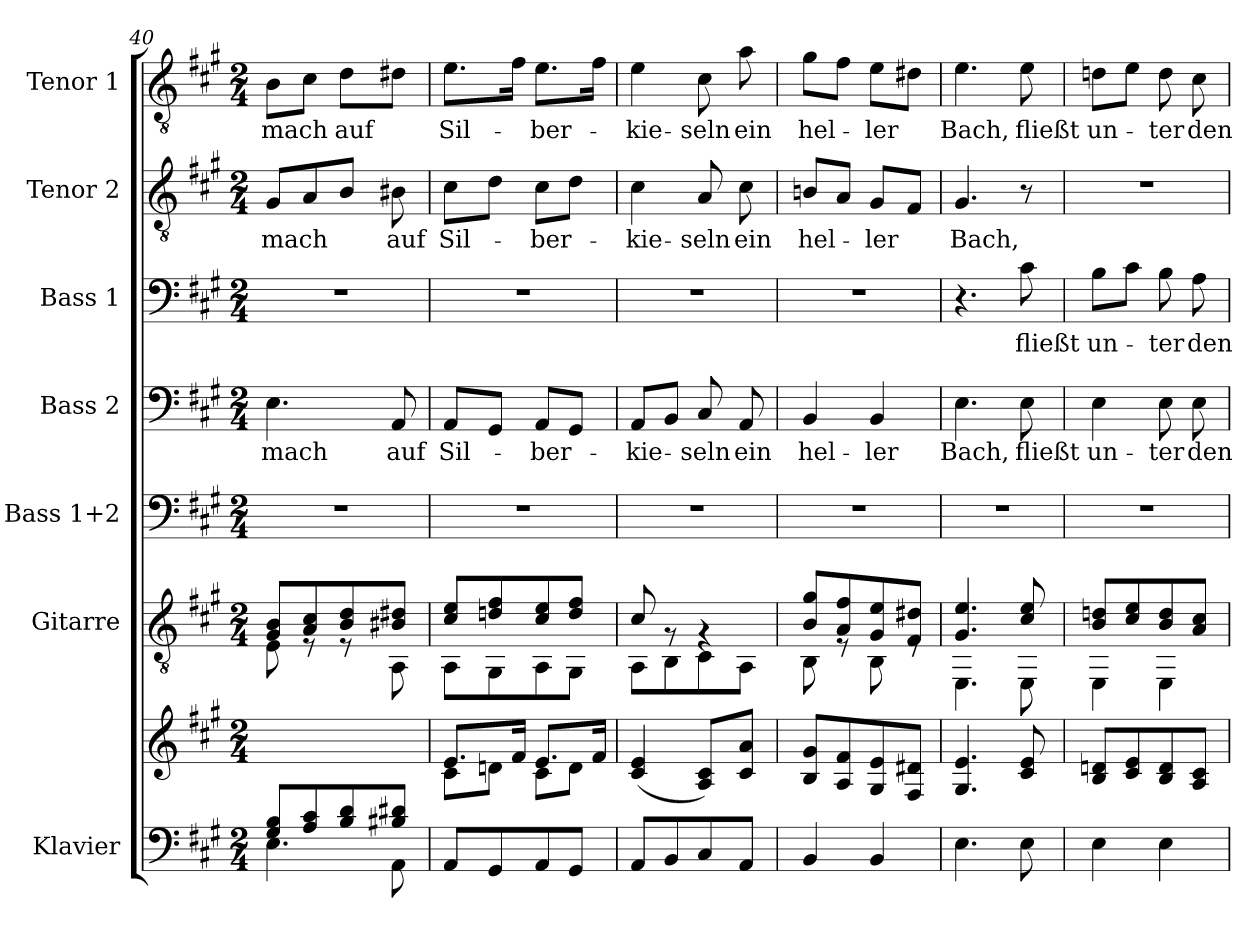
**kern	**kern	**kern	**kern	**kern	**text	**kern	**text	**kern	**text	**kern	**text
*part7	*part7	*part6	*part5	*part4	*part4	*part3	*part3	*part2	*part2	*part1	*part1
*staff8	*staff7	*staff6	*staff5	*staff4	*staff4	*staff3	*staff3	*staff2	*staff2	*staff1	*staff1
*I"Klavier	*	*I"Gitarre	*I"Bass 1+2	*I"Bass 2	*	*I"Bass 1	*	*I"Tenor 2	*	*I"Tenor 1	*
*clefF4	*clefG2	*clefGv2	*clefF4	*clefF4	*	*clefF4	*	*clefGv2	*	*clefGv2	*
*k[f#c#g#]	*k[f#c#g#]	*k[f#c#g#]	*k[f#c#g#]	*k[f#c#g#]	*	*k[f#c#g#]	*	*k[f#c#g#]	*	*k[f#c#g#]	*
*M2/4	*M2/4	*M2/4	*M2/4	*M2/4	*	*M2/4	*	*M2/4	*	*M2/4	*
=40	=40	=40	=40	=40	=40	=40	=40	=40	=40	=40	=40
*^	*	*^	*	*	*	*	*	*	*	*	*
!	!	!	!	!	!	!	!LO:LY:b	!	!	!	!LO:LY:b	!	!LO:LY:b
8G#/ 8B/L	4.E\	2ryy	8G#/ 8B/L	8E\	2r	4.E\	-mach	2r	.	8G#/L	-mach	8B\L	-mach
8A/ 8c#/	.	.	8A/ 8c#/	8rE	.	.	.	.	.	8A/	.	8c#\J	.
!	!	!	!	!	!	!	!	!	!	!	!	!	!LO:LY:b
8B/ 8d/	.	.	8B/ 8d/	8rE	.	.	.	.	.	8B/J	.	8d\L	auf
!	!	!	!	!	!	!	!LO:LY:b	!	!	!	!LO:LY:b	!	!
8B#X/ 8d#X/J	8AA\	.	8B#X/ 8d#X/J	8AA\	.	8AA/	auf	.	.	8B#X\	auf	8d#X\J	.
!!LO:LB:g=z
=41	=41	=41	=41	=41	=41	=41	=41	=41	=41	=41	=41	=41	=41
*	*	*^	*	*	*	*	*	*	*	*	*	*	*
!	!	!	!	!	!	!	!	!LO:LY:b	!	!	!	!LO:LY:b	!	!LO:LY:b
*v	*v	*	*	*	*	*	*	*	*	*	*	*	*	*
8AA/L	8.e/L	8c#\L	8c#/ 8e/L	8AA\L	2r	8AA/L	Sil-	2r	.	8c#\L	Sil-	8.e\L	Sil-
8GG#/	.	8dn\J	8dn/ 8f#/	8GG#\	.	8GG#/J	.	.	.	8d\J	.	.	.
.	16f#/Jk	.	.	.	.	.	.	.	.	.	.	16f#\Jk	.
!	!	!	!	!	!	!	!LO:LY:b	!	!	!	!LO:LY:b	!	!LO:LY:b
8AA/	8.e/L	8c#\L	8c#/ 8e/	8AA\	.	8AA/L	-ber-	.	.	8c#\L	-ber-	8.e\L	-ber-
8GG#/J	.	8d\J	8d/ 8f#/J	8GG#\J	.	8GG#/J	.	.	.	8d\J	.	.	.
.	16f#/Jk	.	.	.	.	.	.	.	.	.	.	16f#\Jk	.
*	*v	*v	*	*	*	*	*	*	*	*	*	*	*
=42	=42	=42	=42	=42	=42	=42	=42	=42	=42	=42	=42	=42
!	!	!	!	!	!	!LO:LY:b	!	!	!	!LO:LY:b	!	!LO:LY:b
8AA/L	(4c#/ 4e/	8c#/	8AA\L	2r	8AA/L	-kie-	2r	.	4c#\	-kie-	4e\	-kie-
8BB/	.	8rG	8BB\	.	8BB/J	.	.	.	.	.	.	.
!	!	!	!	!	!	!LO:LY:b	!	!	!	!LO:LY:b	!	!LO:LY:b
8C#/	8A/ 8c#/L)	4rG	8C#\	.	8C#/	-seln	.	.	8A/	-seln	8c#\	-seln
!	!	!	!	!	!	!LO:LY:b	!	!	!	!LO:LY:b	!	!LO:LY:b
8AA/J	8c#/ 8a/J	.	8AA\J	.	8AA/	ein	.	.	8c#\	ein	8a\	ein
=43	=43	=43	=43	=43	=43	=43	=43	=43	=43	=43	=43	=43
!	!	!	!	!	!	!LO:LY:b	!	!	!	!LO:LY:b	!	!LO:LY:b
4BB/	8B/ 8g#/L	8B/ 8g#/L	8BB\	2r	4BB/	hel-	2r	.	8Bn/L	hel-	8g#\L	hel-
.	8A/ 8f#/	8A/ 8f#/	8rE	.	.	.	.	.	8A/J	.	8f#\J	.
!	!	!	!	!	!	!LO:LY:b	!	!	!	!LO:LY:b	!	!LO:LY:b
4BB/	8G#/ 8e/	8G#/ 8e/	8BB\	.	4BB/	-ler	.	.	8G#/L	-ler	8e\L	-ler
.	8F#/ 8d#X/J	8F#/ 8d#X/J	8rE	.	.	.	.	.	8F#/J	.	8d#X\J	.
=44	=44	=44	=44	=44	=44	=44	=44	=44	=44	=44	=44	=44
!	!	!	!	!	!	!LO:LY:b	!	!	!	!LO:LY:b	!	!LO:LY:b
4.E\	4.G#/ 4.e/	4.G#/ 4.e/	4.EE\	2r	4.E\	Bach,	4.r	.	4.G#/	Bach,	4.e\	Bach,
!	!	!	!	!	!	!LO:LY:b	!	!LO:LY:b	!	!	!	!LO:LY:b
8E\	8c#/ 8e/	8c#/ 8e/	8EE\	.	8E\	fließt	8c#\	fließt	8r	.	8e\	fließt
=45	=45	=45	=45	=45	=45	=45	=45	=45	=45	=45	=45	=45
!	!	!	!	!	!	!LO:LY:b	!	!LO:LY:b	!	!	!	!LO:LY:b
4E\	8B/ 8dn/L	8B/ 8dn/L	4EE\	2r	4E\	un-	8B\L	un-	2r	.	8dn\L	un-
.	8c#/ 8e/	8c#/ 8e/	.	.	.	.	8c#\J	.	.	.	8e\J	.
!	!	!	!	!	!	!LO:LY:b	!	!LO:LY:b	!	!	!	!LO:LY:b
4E\	8B/ 8d/	8B/ 8d/	4EE\	.	8E\	-ter	8B\	-ter	.	.	8d\	-ter
!	!	!	!	!	!	!LO:LY:b	!	!LO:LY:b	!	!	!	!LO:LY:b
.	8A/ 8c#/J	8A/ 8c#/J	.	.	8E\	den	8A\	den	.	.	8c#\	den
*	*	*v	*v	*	*	*	*	*	*	*	*	*
=	=	=	=	=	=	=	=	=	=	=	=
*-	*-	*-	*-	*-	*-	*-	*-	*-	*-	*-	*-
